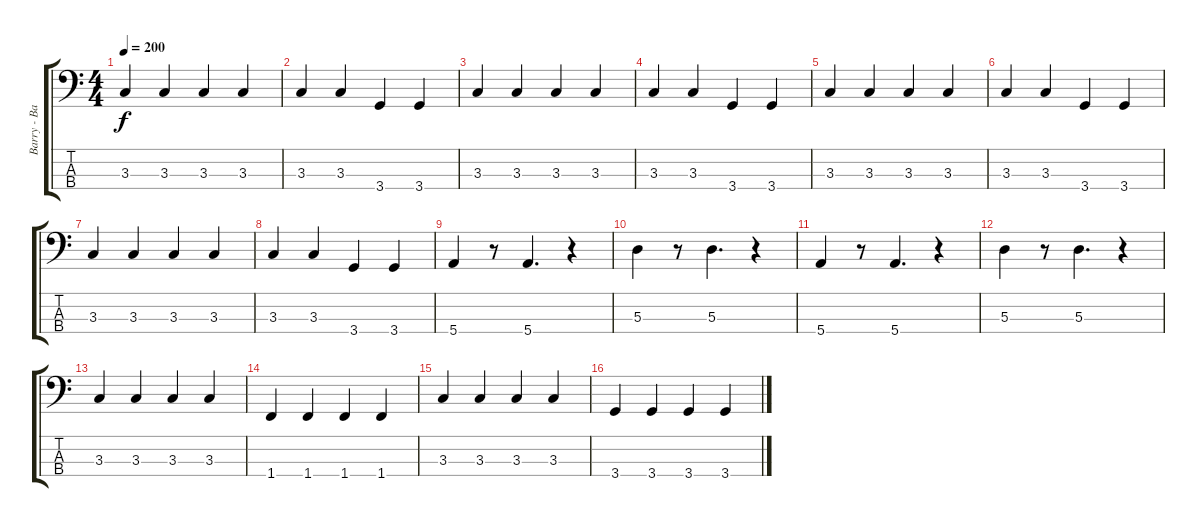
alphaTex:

\track ("Barry - Bass" "Barry - Ba") {instrument electricbassfinger}
\staff {score tabs}
\tuning (G2 D2 A1 E1) {hide}
\ts (4 4)
\tempo 200
\clef f4
\ks c
3.3.4{dy f} 3.3.4 3.3.4 3.3.4 |
3.3.4 3.3.4 3.4.4 3.4.4 |
3.3.4 3.3.4 3.3.4 3.3.4 |
3.3.4 3.3.4 3.4.4 3.4.4 |
3.3.4 3.3.4 3.3.4 3.3.4 |
3.3.4 3.3.4 3.4.4 3.4.4 |
3.3.4 3.3.4 3.3.4 3.3.4 |
3.3.4 3.3.4 3.4.4 3.4.4 |
5.4.4 r.8 5.4.4{d} r.4 |
5.3.4 r.8 5.3.4{d} r.4 |
5.4.4 r.8 5.4.4{d} r.4 |
5.3.4 r.8 5.3.4{d} r.4 |
3.3.4 3.3.4 3.3.4 3.3.4 |
1.4.4 1.4.4 1.4.4 1.4.4 |
3.3.4 3.3.4 3.3.4 3.3.4 |
3.4.4 3.4.4 3.4.4 3.4.4
